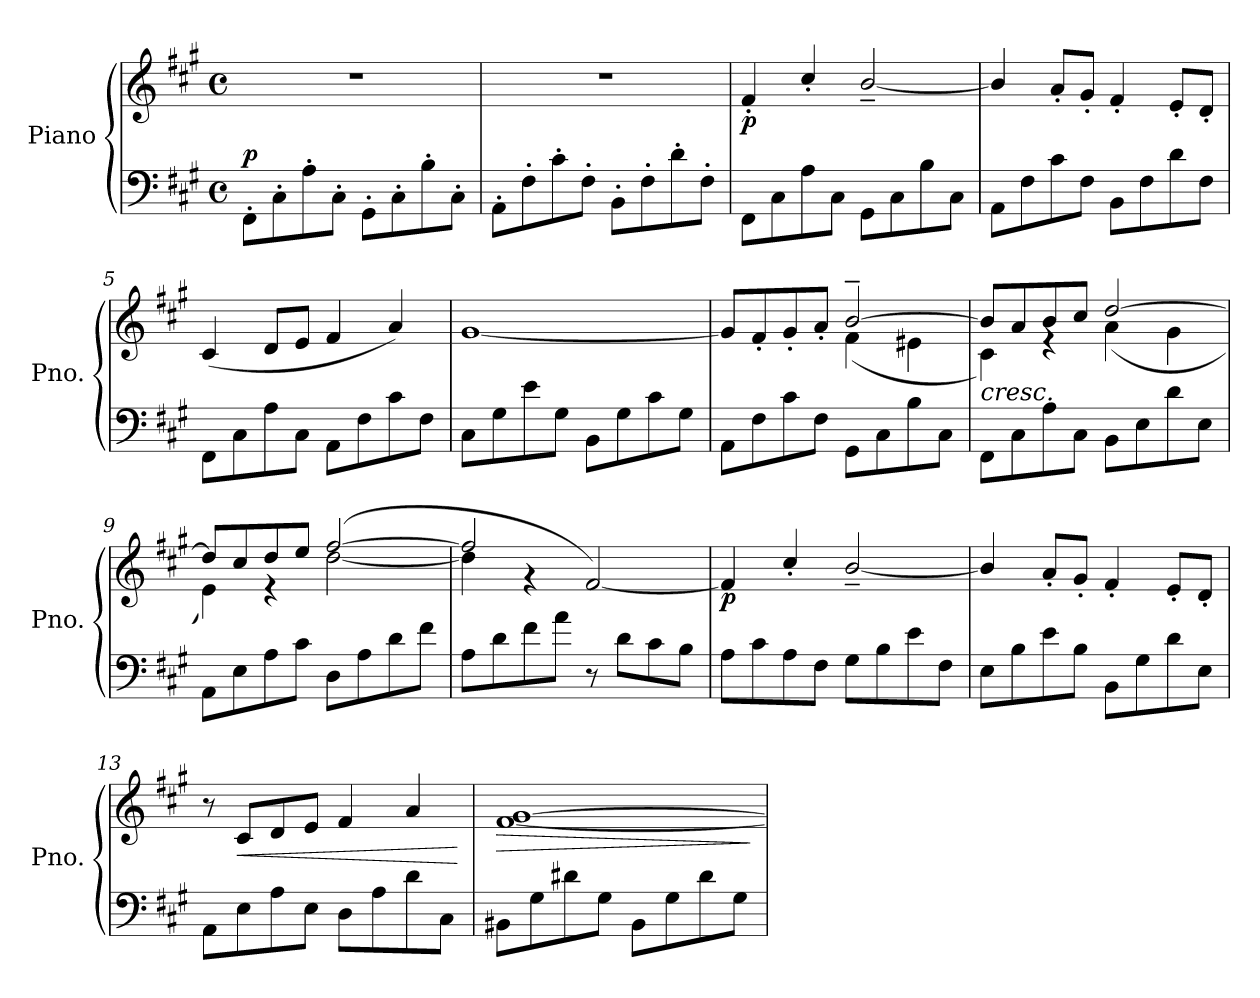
**kern	**kern	**dynam
*part1	*part1	*part1
*staff2	*staff1	*staff1/2
*I"Piano	*	*
*I'Pno.	*	*
*clefF4	*clefG2	*
*k[f#c#g#]	*k[f#c#g#]	*
*M4/4	*M4/4	*
*met(c)	*met(c)	*
*MM160	*MM160	*
=1	=1	=1
!	!	!LO:DY:a=2
8FF#'\L	1r	p
8C#'\	.	.
8A'\	.	.
8C#'\J	.	.
8GG#'\L	.	.
8C#'\	.	.
8B'\	.	.
8C#'\J	.	.
=2	=2	=2
8AA'\L	1r	.
8F#'\	.	.
8c#'\	.	.
8F#'\J	.	.
8BB'\L	.	.
8F#'\	.	.
8d'\	.	.
8F#'\J	.	.
=3	=3	=3
!	!	!LO:DY:b
8FF#\L	4f#'/	p
8C#\	.	.
8A\	4cc#'/	.
8C#\J	.	.
8GG#\L	[2b~/	.
8C#\	.	.
8B\	.	.
8C#\J	.	.
=4	=4	=4
8AA\L	4b/]	.
8F#\	.	.
8c#\	8a'/L	.
8F#\J	8g#'/J	.
8BB\L	4f#'/	.
8F#\	.	.
8d\	8e'/L	.
8F#\J	8d'/J	.
=5	=5	=5
8FF#\L	(<4c#/	.
8C#\	.	.
8A\	8d/L	.
8C#\J	8e/J	.
8AA\L	4f#/	.
8F#\	.	.
8c#\	4a/)	.
8F#\J	.	.
!!LO:LB:g=z
=6	=6	=6
8C#\L	[1g#	.
8G#\	.	.
8e\	.	.
8G#\J	.	.
8BB\L	.	.
8G#\	.	.
8c#\	.	.
8G#\J	.	.
=7	=7	=7
*	*^	*
8AA\L	8g#/L]	2ryy	.
8F#\	8f#'/	.	.
8c#\	8g#'/	.	.
8F#\J	8a'/J	.	.
8GG#\L	[2b~/	(<4f#\	.
8C#\	.	.	.
8B\	.	4e#X\	.
8C#\J	.	.	.
=8	=8	=8	=8
!	!LO:TX:b:i:t=cresc.	!	!
8FF#\L	8b/L]	4c#\)	.
8C#\	8a/	.	.
8A\	8b/	4re	.
8C#\J	8cc#/J	.	.
8BB\L	[2dd/	(<4a\	.
8E\	.	.	.
8d\	.	4g#\	.
8E\J	.	.	.
=9	=9	=9	=9
8AA\L	8dd/L]	4e\)	.
8E\	8cc#/	.	.
8A\	8dd/	4r	.
8c#\J	8ee/J	.	.
8D\L	(>[2ff#/	[2dd\	.
8A\	.	.	.
8d\	.	.	.
8f#\J	.	.	.
=10	=10	=10	=10
8A\L	2ff#/]	4dd\]	.
8d\	.	.	.
8f#\	.	4r	.
8a\J	.	.	.
8r	[2f#/)	2ryy	.
8d\L	.	.	.
8c#\	.	.	.
8B\J	.	.	.
*	*v	*v	*
!!LO:LB:g=z
=11	=11	=11
!	!	!LO:DY:b
8A\L	4f#/]	p
8c#\	.	.
8A\	4cc#'/	.
8F#\J	.	.
8G#\L	[2b~/	.
8B\	.	.
8e\	.	.
8F#\J	.	.
=12	=12	=12
8E\L	4b/]	.
8B\	.	.
8e\	8a'/L	.
8B\J	8g#'/J	.
8BB\L	4f#'/	.
8G#\	.	.
8d\	8e'/L	.
8E\J	8d'/J	.
=13	=13	=13
8AA\L	8r	.
!	!	!LO:HP:b
8E\	8c#/L	<
8A\	8d/	.
8E\J	8e/J	.
8D\L	4f#/	.
8A\	.	.
8d\	4a/	.
8C#\J	.	.
.	.	[
=14	=14	=14
!	!	!LO:HP:b
8BB#X\L	[1f# [1g#	>
8G#\	.	.
8d#X\	.	.
8G#\J	.	.
8BB#\L	.	.
8G#\	.	.
8d#\	.	.
8G#\J	.	.
.	.	]
=	=	=
*-	*-	*-
